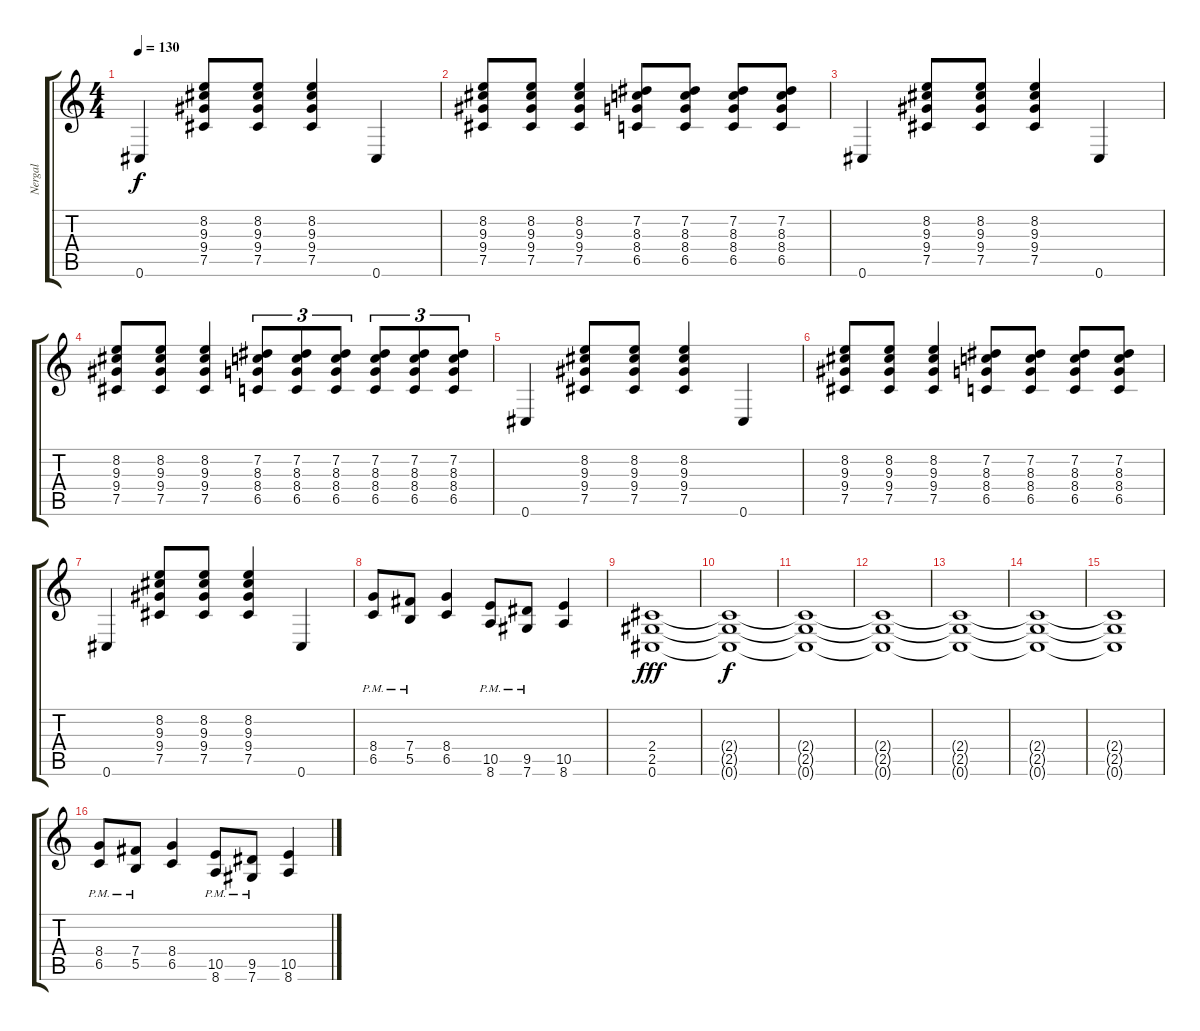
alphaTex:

\track ("Nergal" "Nergal") {instrument distortionguitar}
\staff {score tabs}
\tuning (Db4 Ab3 E3 B2 Gb2 Db2) {hide}
\ts (4 4)
\tempo 130
\clef g2
\ks c
0.6.4{dy f volume 16} (8.2 9.3 9.4 7.5).8 (8.2 9.3 9.4 7.5).8 (8.2 9.3 9.4 7.5).4 0.6.4 |
(8.2 9.3 9.4 7.5).8 (8.2 9.3 9.4 7.5).8 (8.2 9.3 9.4 7.5).4 (7.2 8.3 8.4 6.5).8 (7.2 8.3 8.4 6.5).8 (7.2 8.3 8.4 6.5).8 (7.2 8.3 8.4 6.5).8 |
0.6.4 (8.2 9.3 9.4 7.5).8 (8.2 9.3 9.4 7.5).8 (8.2 9.3 9.4 7.5).4 0.6.4 |
(8.2 9.3 9.4 7.5).8 (8.2 9.3 9.4 7.5).8 (8.2 9.3 9.4 7.5).4 (7.2 8.3 8.4 6.5).8{tu (3 2)} (7.2 8.3 8.4 6.5).8{tu (3 2)} (7.2 8.3 8.4 6.5).8{tu (3 2)} (7.2 8.3 8.4 6.5).8{tu (3 2)} (7.2 8.3 8.4 6.5).8{tu (3 2)} (7.2 8.3 8.4 6.5).8{tu (3 2)} |
0.6.4 (8.2 9.3 9.4 7.5).8 (8.2 9.3 9.4 7.5).8 (8.2 9.3 9.4 7.5).4 0.6.4 |
(8.2 9.3 9.4 7.5).8 (8.2 9.3 9.4 7.5).8 (8.2 9.3 9.4 7.5).4 (7.2 8.3 8.4 6.5).8 (7.2 8.3 8.4 6.5).8 (7.2 8.3 8.4 6.5).8 (7.2 8.3 8.4 6.5).8 |
0.6.4 (8.2 9.3 9.4 7.5).8 (8.2 9.3 9.4 7.5).8 (8.2 9.3 9.4 7.5).4 0.6.4 |
(8.4{pm} 6.5{pm}).8 (7.4{pm} 5.5{pm}).8 (8.4 6.5).4 (10.5{pm} 8.6{pm}).8 (9.5{pm} 7.6{pm}).8 (10.5 8.6).4 |
(2.4 2.5 0.6).1{dy fff volume 16} |
(2.4{t} 2.5{t} 0.6{t}).1{dy f} |
(2.4{t} 2.5{t} 0.6{t}).1 |
(2.4{t} 2.5{t} 0.6{t}).1 |
(2.4{t} 2.5{t} 0.6{t}).1 |
(2.4{t} 2.5{t} 0.6{t}).1 |
(2.4{t} 2.5{t} 0.6{t}).1 |
(8.4{pm} 6.5{pm}).8 (7.4{pm} 5.5{pm}).8 (8.4 6.5).4 (10.5{pm} 8.6{pm}).8 (9.5{pm} 7.6{pm}).8 (10.5 8.6).4
